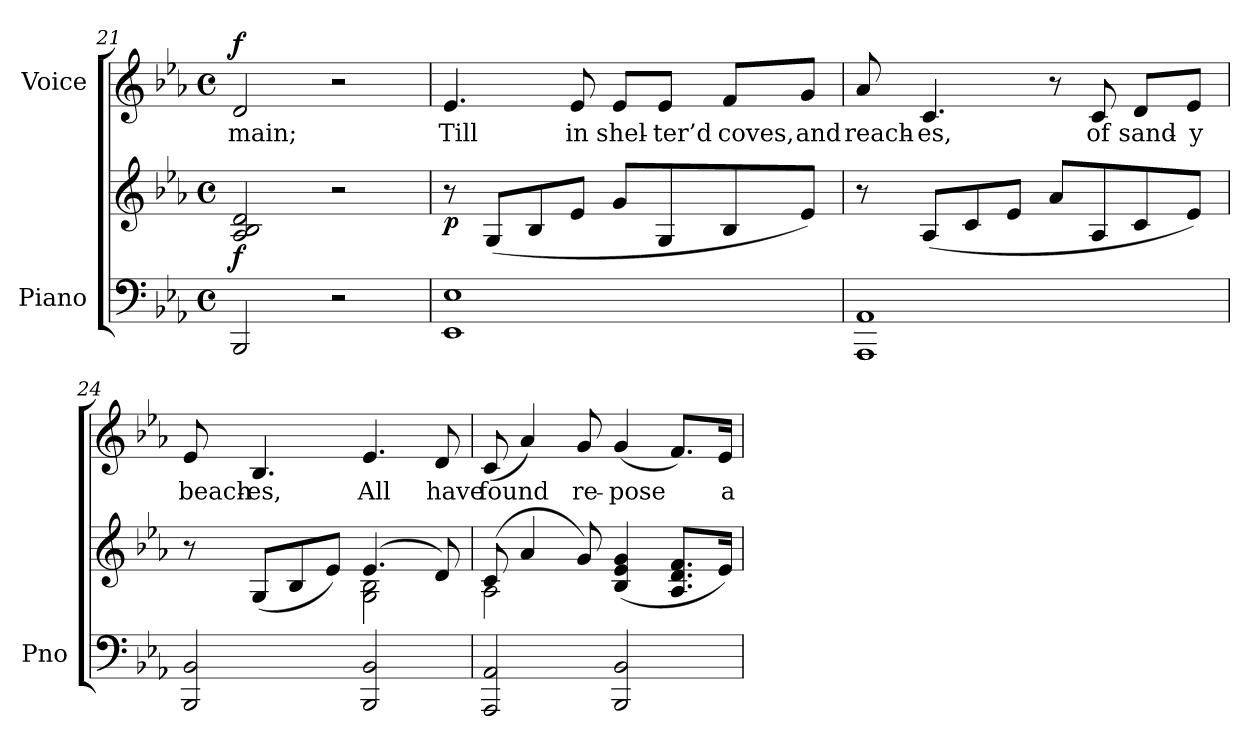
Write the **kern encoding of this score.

**kern	**kern	**dynam	**kern	**text	**dynam
*part2	*part2	*part2	*part1	*part1	*part1
*staff3	*staff2	*staff2/3	*staff1	*staff1	*staff1
*I"Piano	*	*	*I"Voice	*	*
*I'Pno	*	*	*	*	*
*clefF4	*clefG2	*	*clefG2	*	*
*k[b-e-a-]	*k[b-e-a-]	*	*k[b-e-a-]	*	*
*M4/4	*M4/4	*	*M4/4	*	*
*met(c)	*met(c)	*	*met(c)	*	*
=21	=21	=21	=21	=21	=21
!	!	!LO:DY:b	!	!	!LO:DY:a
2BBB-/	2A-/ 2B-/ 2d/	f	2d/	main;	f
2r	2r	.	2r	.	.
=22	=22	=22	=22	=22	=22
!	!	!LO:DY:b	!	!	!
1EE- 1E-	8r	p	4.e-/	Till	.
.	(8G/L	.	.	.	.
.	8B-/	.	.	.	.
.	8e-/J	.	8e-/	in	.
.	8g/L	.	8e-/L	shel-	.
.	8G/	.	8e-/J	-ter’d	.
.	8B-/	.	8f/L	coves,	.
.	8e-/J)	.	8g/J	and	.
=23	=23	=23	=23	=23	=23
1AAA- 1AA-	8r	.	8a-/	reach-	.
.	(8A-/L	.	4.c/	-es,	.
.	8c/	.	.	.	.
.	8e-/J	.	.	.	.
.	8a-/L	.	8r	.	.
.	8A-/	.	8c/	of	.
.	8c/	.	8d/L	sand-	.
.	8e-/J)	.	8e-/J	-y	.
=24	=24	=24	=24	=24	=24
*	*^	*	*	*	*
2BBB-/ 2BB-/	8r	2ryy	.	8e-/	beach-	.
.	(8G/L	.	.	4.B-/	-es,	.
.	8B-/	.	.	.	.	.
.	8e-/J)	.	.	.	.	.
2BBB-/ 2BB-/	(>4.e-/	2G\ 2B-\	.	4.e-/	All	.
.	8d/)	.	.	8d/	have	.
=25	=25	=25	=25	=25	=25	=25
2AAA-/ 2AA-/	(>8c/	2A-\	.	(8c/	found	.
.	4a-/	.	.	4a-/)	.	.
.	8g/)	.	.	8g/	re-	.
2BBB-/ 2BB-/	(4B-/ 4e-/ 4g/	2ryy	.	(4g/	-pose	.
.	8.A-/ 8.d/ 8.f/L	.	.	8.f/L)	.	.
.	16e-/Jk)	.	.	16e-/Jk	a-	.
*	*v	*v	*	*	*	*
=	=	=	=	=	=
*-	*-	*-	*-	*-	*-
